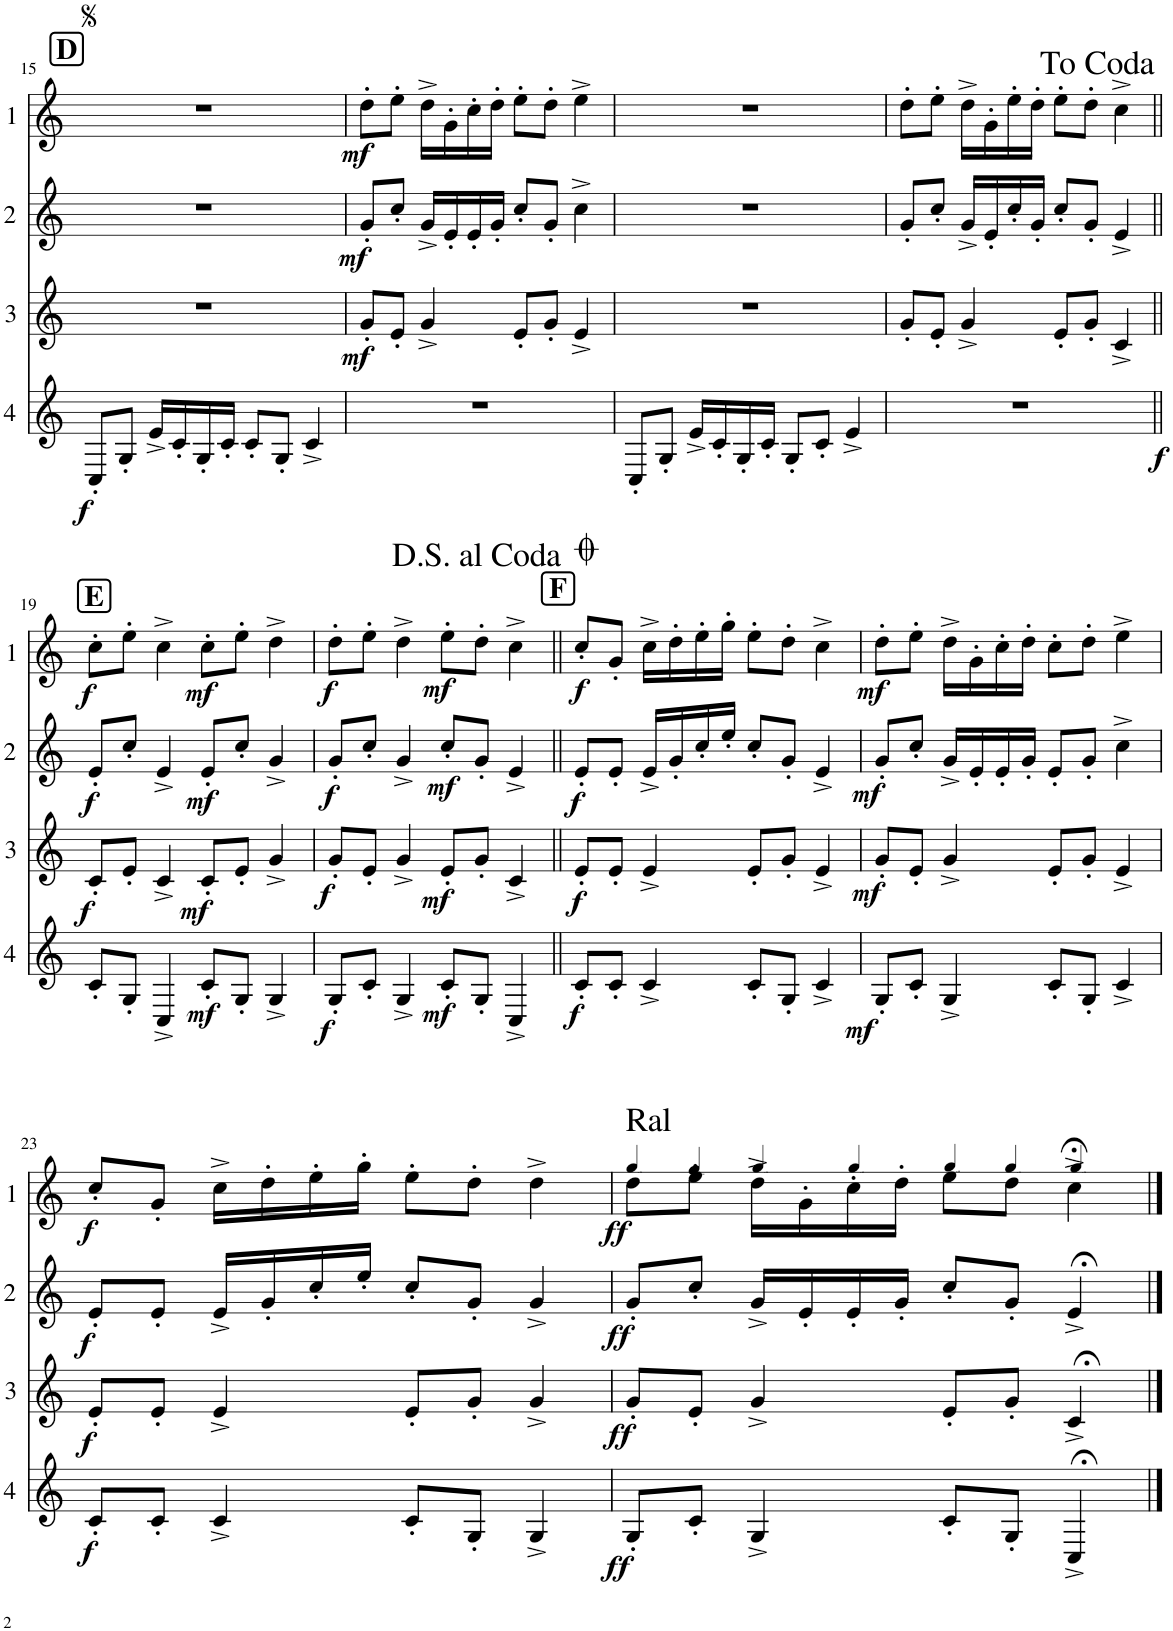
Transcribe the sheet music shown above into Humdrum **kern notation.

**kern	**dynam	**kern	**dynam	**kern	**dynam	**kern	**dynam
*part4	*part4	*part3	*part3	*part2	*part2	*part1	*part1
*staff4	*staff4	*staff3	*staff3	*staff2	*staff2	*staff1	*staff1
*I"Cor 4	*	*I"Cor 3	*	*I"Cor 2	*	*I"Cor 1	*
!!LO:PB:g=z
*clefG2	*	*clefG2	*	*clefG2	*	*clefG2	*
*Trd4c7	*	*Trd4c7	*	*Trd4c7	*	*Trd4c7	*
*k[]	*	*k[]	*	*k[]	*	*k[]	*
*M4/4	*	*M4/4	*	*M4/4	*	*M4/4	*
!!LO:REH:place=s1:a:B:cj:fs=14:t=D
=15	=15	=15	=15	=15	=15	=15	=15
!	!LO:DY:b	!	!	!	!	!	!
8C'/L	f	1r	.	1r	.	1r	.
8G'/J	.	.	.	.	.	.	.
16e^/LL	.	.	.	.	.	.	.
16c'/	.	.	.	.	.	.	.
16G'/	.	.	.	.	.	.	.
16c'/JJ	.	.	.	.	.	.	.
8c'/L	.	.	.	.	.	.	.
8G'/J	.	.	.	.	.	.	.
4c^/	.	.	.	.	.	.	.
=16	=16	=16	=16	=16	=16	=16	=16
!	!	!	!LO:DY:b	!	!LO:DY:b	!	!LO:DY:b
1r	.	8g'/L	mf	8g'/L	mf	8dd'\L	mf
.	.	8e'/J	.	8cc'/J	.	8ee'\J	.
.	.	4g^/	.	16g^/LL	.	16dd^\LL	.
.	.	.	.	16e'/	.	16g'\	.
.	.	.	.	16e'/	.	16cc'\	.
.	.	.	.	16g'/JJ	.	16dd'\JJ	.
.	.	8e'/L	.	8cc'/L	.	8ee'\L	.
.	.	8g'/J	.	8g'/J	.	8dd'\J	.
.	.	4e^/	.	4cc^\	.	4ee^\	.
=17	=17	=17	=17	=17	=17	=17	=17
8C'/L	.	1r	.	1r	.	1r	.
8G'/J	.	.	.	.	.	.	.
16e^/LL	.	.	.	.	.	.	.
16c'/	.	.	.	.	.	.	.
16G'/	.	.	.	.	.	.	.
16c'/JJ	.	.	.	.	.	.	.
8G'/L	.	.	.	.	.	.	.
8c'/J	.	.	.	.	.	.	.
4e^/	.	.	.	.	.	.	.
=18	=18	=18	=18	=18	=18	=18	=18
!	!LO:DY:b	!	!	!	!	!	!
1r	f	8g'/L	.	8g'/L	.	8dd'\L	.
.	.	8e'/J	.	8cc'/J	.	8ee'\J	.
.	.	4g^/	.	16g^/LL	.	16dd^\LL	.
.	.	.	.	16e'/	.	16g'\	.
.	.	.	.	16cc'/	.	16ee'\	.
.	.	.	.	16g'/JJ	.	16dd'\JJ	.
.	.	8e'/L	.	8cc'/L	.	8ee'\L	.
.	.	8g'/J	.	8g'/J	.	8dd'\J	.
.	.	4c^/	.	4e^/	.	4cc^\	.
!!LO:LB:g=z
!!LO:REH:place=s1:a:B:cj:fs=14:t=E
=19||	=19||	=19||	=19||	=19||	=19||	=19||	=19||
!	!	!	!LO:DY:b	!	!LO:DY:b	!	!LO:DY:b
8c'/L	.	8c'/L	f	8e'/L	f	8cc'\L	f
8G'/J	.	8e'/J	.	8cc'/J	.	8ee'\J	.
4C^/	.	4c^/	.	4e^/	.	4cc^\	.
!	!LO:DY:b	!	!LO:DY:b	!	!LO:DY:b	!	!LO:DY:b
8c'/L	mf	8c'/L	mf	8e'/L	mf	8cc'\L	mf
8G'/J	.	8e'/J	.	8cc'/J	.	8ee'\J	.
4G^/	.	4g^/	.	4g^/	.	4dd^\	.
=20	=20	=20	=20	=20	=20	=20	=20
!	!LO:DY:b	!	!LO:DY:b	!	!LO:DY:b	!	!LO:DY:b
8G'/L	f	8g'/L	f	8g'/L	f	8dd'\L	f
8c'/J	.	8e'/J	.	8cc'/J	.	8ee'\J	.
4G^/	.	4g^/	.	4g^/	.	4dd^\	.
!	!LO:DY:b	!	!LO:DY:b	!	!LO:DY:b	!	!LO:DY:b
8c'/L	mf	8e'/L	mf	8cc'/L	mf	8ee'\L	mf
8G'/J	.	8g'/J	.	8g'/J	.	8dd'\J	.
4C^/	.	4c^/	.	4e^/	.	4cc^\	.
!!LO:REH:place=s1:a:B:cj:fs=14:t=F
=21||	=21||	=21||	=21||	=21||	=21||	=21||	=21||
!	!LO:DY:b	!	!LO:DY:b	!	!LO:DY:b	!	!LO:DY:b
8c'/L	f	8e'/L	f	8e'/L	f	8cc'/L	f
8c'/J	.	8e'/J	.	8e'/J	.	8g'/J	.
4c^/	.	4e^/	.	16e^/LL	.	16cc^\LL	.
.	.	.	.	16g'/	.	16dd'\	.
.	.	.	.	16cc'/	.	16ee'\	.
.	.	.	.	16ee'/JJ	.	16gg'\JJ	.
8c'/L	.	8e'/L	.	8cc'/L	.	8ee'\L	.
8G'/J	.	8g'/J	.	8g'/J	.	8dd'\J	.
4c^/	.	4e^/	.	4e^/	.	4cc^\	.
=22	=22	=22	=22	=22	=22	=22	=22
!	!LO:DY:b	!	!LO:DY:b	!	!LO:DY:b	!	!LO:DY:b
8G'/L	mf	8g'/L	mf	8g'/L	mf	8dd'\L	mf
8c'/J	.	8e'/J	.	8cc'/J	.	8ee'\J	.
4G^/	.	4g^/	.	16g^/LL	.	16dd^\LL	.
.	.	.	.	16e'/	.	16g'\	.
.	.	.	.	16e'/	.	16cc'\	.
.	.	.	.	16g'/JJ	.	16dd'\JJ	.
8c'/L	.	8e'/L	.	8e'/L	.	8cc'\L	.
8G'/J	.	8g'/J	.	8g'/J	.	8dd'\J	.
4c^/	.	4e^/	.	4cc^\	.	4ee^\	.
!!LO:LB:g=z
=23	=23	=23	=23	=23	=23	=23	=23
!	!LO:DY:b	!	!LO:DY:b	!	!LO:DY:b	!	!LO:DY:b
8c'/L	f	8e'/L	f	8e'/L	f	8cc'/L	f
8c'/J	.	8e'/J	.	8e'/J	.	8g'/J	.
4c^/	.	4e^/	.	16e^/LL	.	16cc^\LL	.
.	.	.	.	16g'/	.	16dd'\	.
.	.	.	.	16cc'/	.	16ee'\	.
.	.	.	.	16ee'/JJ	.	16gg'\JJ	.
8c'/L	.	8e'/L	.	8cc'/L	.	8ee'\L	.
8G'/J	.	8g'/J	.	8g'/J	.	8dd'\J	.
4G^/	.	4g^/	.	4g^/	.	4dd^\	.
=24	=24	=24	=24	=24	=24	=24	=24
*	*	*	*	*	*	*MM58	*
!	!	!	!	!	!	!LO:TX:a:t=Ral	!
!	!LO:DY:b	!	!LO:DY:b	!	!LO:DY:b	!	!LO:DY:b
8G'/L	ff	8g'/L	ff	8g'/L	ff	8dd'\L	ff
*	*	*	*	*	*	*MM54	*
8c'/J	.	8e'/J	.	8cc'/J	.	8ee'\J	.
*	*	*	*	*	*	*MM50	*
4G^/	.	4g^/	.	16g^/LL	.	16dd^\LL	.
.	.	.	.	16e'/	.	16g'\	.
*	*	*	*	*	*	*MM45	*
.	.	.	.	16e'/	.	16cc'\	.
.	.	.	.	16g'/JJ	.	16dd'\JJ	.
*	*	*	*	*	*	*MM40	*
8c'/L	.	8e'/L	.	8cc'/L	.	8ee'\L	.
*	*	*	*	*	*	*MM30	*
8G'/J	.	8g'/J	.	8g'/J	.	8dd'\J	.
*	*	*	*	*	*	*MM20	*
4C;<^/	.	4c;<^/	.	4e;<^/	.	4cc;<^\	.
==	==	==	==	==	==	==	==
*-	*-	*-	*-	*-	*-	*-	*-
